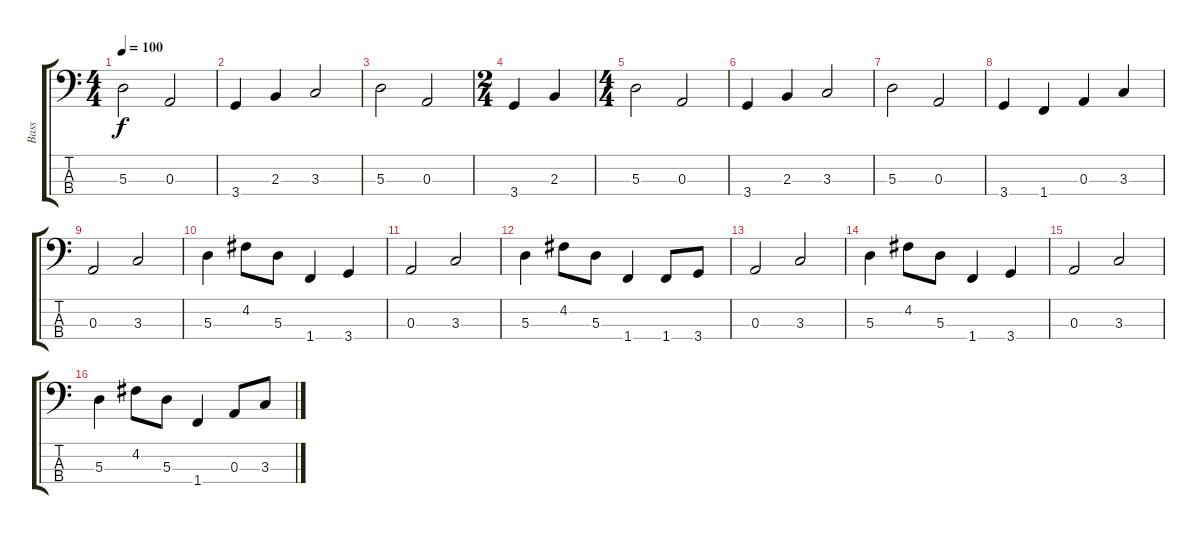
\track ("Bass" "Bass") {instrument electricbassfinger}
\staff {score tabs}
\tuning (G2 D2 A1 E1) {hide}
\ts (4 4)
\tempo 100
\clef f4
\ks c
5.3.2{dy f} 0.3.2 |
3.4.4 2.3.4 3.3.2 |
5.3.2 0.3.2 |
\ts (2 4)
3.4.4 2.3.4 |
\ts (4 4)
5.3.2 0.3.2 |
3.4.4 2.3.4 3.3.2 |
5.3.2 0.3.2 |
3.4.4 1.4.4 0.3.4 3.3.4 |
0.3.2 3.3.2 |
5.3.4 4.2.8 5.3.8 1.4.4 3.4.4 |
0.3.2 3.3.2 |
5.3.4 4.2.8 5.3.8 1.4.4 1.4.8 3.4.8 |
0.3.2 3.3.2 |
5.3.4 4.2.8 5.3.8 1.4.4 3.4.4 |
0.3.2 3.3.2 |
5.3.4 4.2.8 5.3.8 1.4.4 0.3.8 3.3.8
